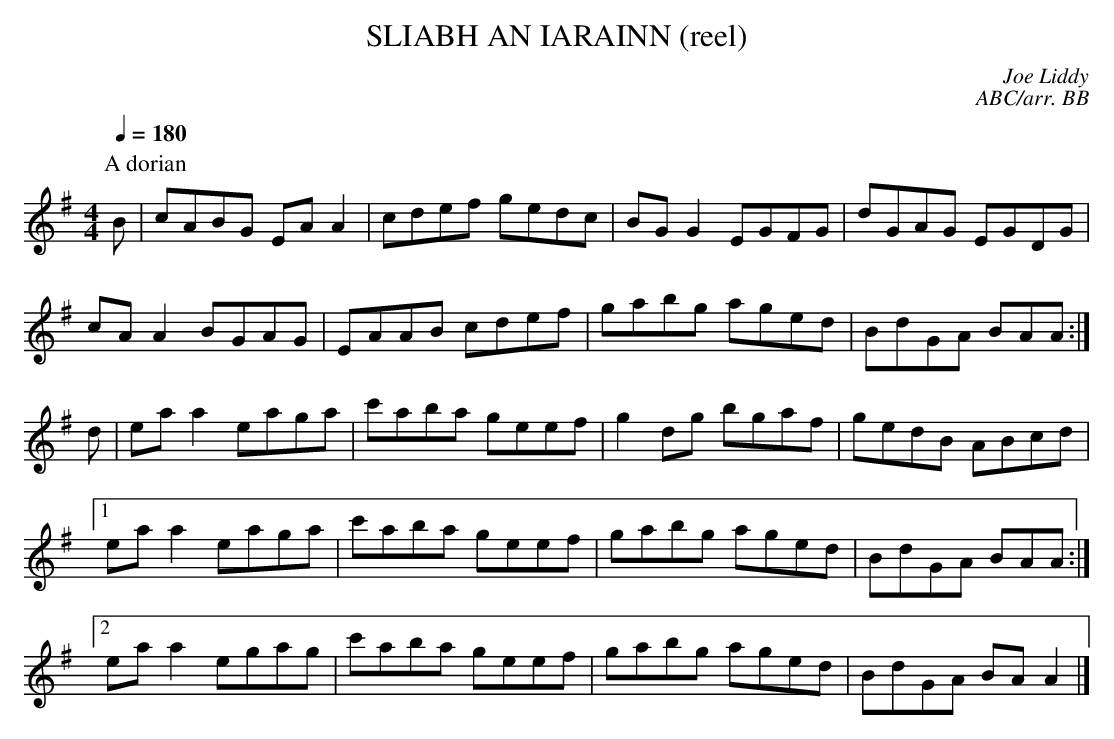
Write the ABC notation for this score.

X:1
T:SLIABH AN IARAINN (reel)
C:Joe Liddy
C:ABC/arr. BB
L:1/8
M:4/4
Q:1/4=180
K:G
P: A dorian
B|cABG EA A2|cdef gedc|BG G2 EGFG|dGAG EGDG |
cA A2 BGAG|EAAB cdef|gabg aged|BdGA BAA :|
d|ea a2 eaga|c'aba geef|g2 dg bgaf|gedB ABcd |
[1 ea a2 eaga|c'aba geef|gabg aged|BdGA BAA :|
[2 ea a2 egag|c'aba geef|gabg aged|BdGA BAA2 |]
